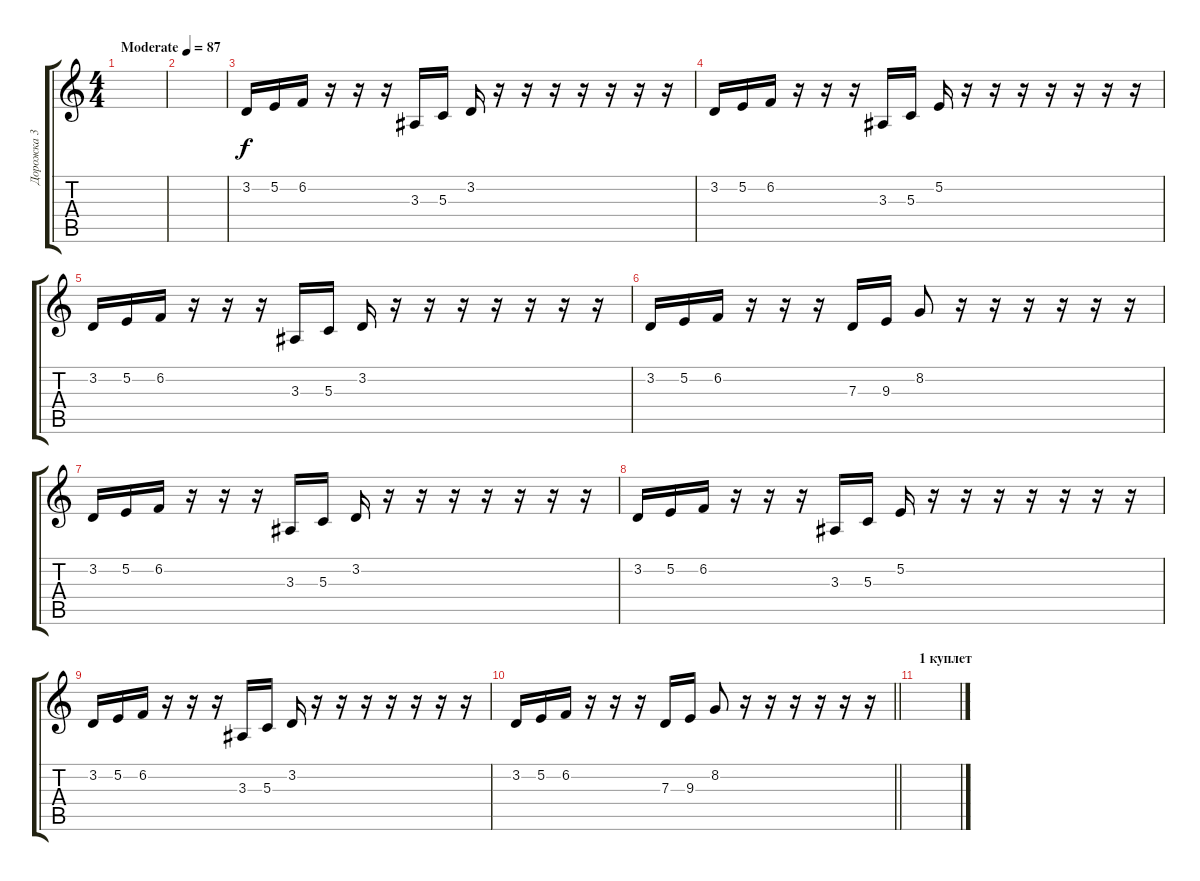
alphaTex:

\track ("Дорожка 3" "Дорожка 3") {instrument stringensemble1}
\staff {score tabs}
\tuning (E4 B3 G3 D3 A2 D2) {hide}
\ts (4 4)
\tempo (87 "Moderate")
\clef g2
\ks c
|
|
3.2.16 5.2.16 6.2.16 r.16 r.16 r.16 3.3.16 5.3.16 3.2.16 r.16 r.16 r.16 r.16 r.16 r.16 r.16 |
3.2.16 5.2.16 6.2.16 r.16 r.16 r.16 3.3.16 5.3.16 5.2.16 r.16 r.16 r.16 r.16 r.16 r.16 r.16 |
3.2.16 5.2.16 6.2.16 r.16 r.16 r.16 3.3.16 5.3.16 3.2.16 r.16 r.16 r.16 r.16 r.16 r.16 r.16 |
3.2.16 5.2.16 6.2.16 r.16 r.16 r.16 7.3.16 9.3.16 8.2.8 r.16 r.16 r.16 r.16 r.16 r.16 |
3.2.16 5.2.16 6.2.16 r.16 r.16 r.16 3.3.16 5.3.16 3.2.16 r.16 r.16 r.16 r.16 r.16 r.16 r.16 |
3.2.16 5.2.16 6.2.16 r.16 r.16 r.16 3.3.16 5.3.16 5.2.16 r.16 r.16 r.16 r.16 r.16 r.16 r.16 |
3.2.16 5.2.16 6.2.16 r.16 r.16 r.16 3.3.16 5.3.16 3.2.16 r.16 r.16 r.16 r.16 r.16 r.16 r.16 |
\barLineRight lightlight
3.2.16 5.2.16 6.2.16 r.16 r.16 r.16 7.3.16 9.3.16 8.2.8 r.16 r.16 r.16 r.16 r.16 r.16 |
\section ("" "1 куплет")
